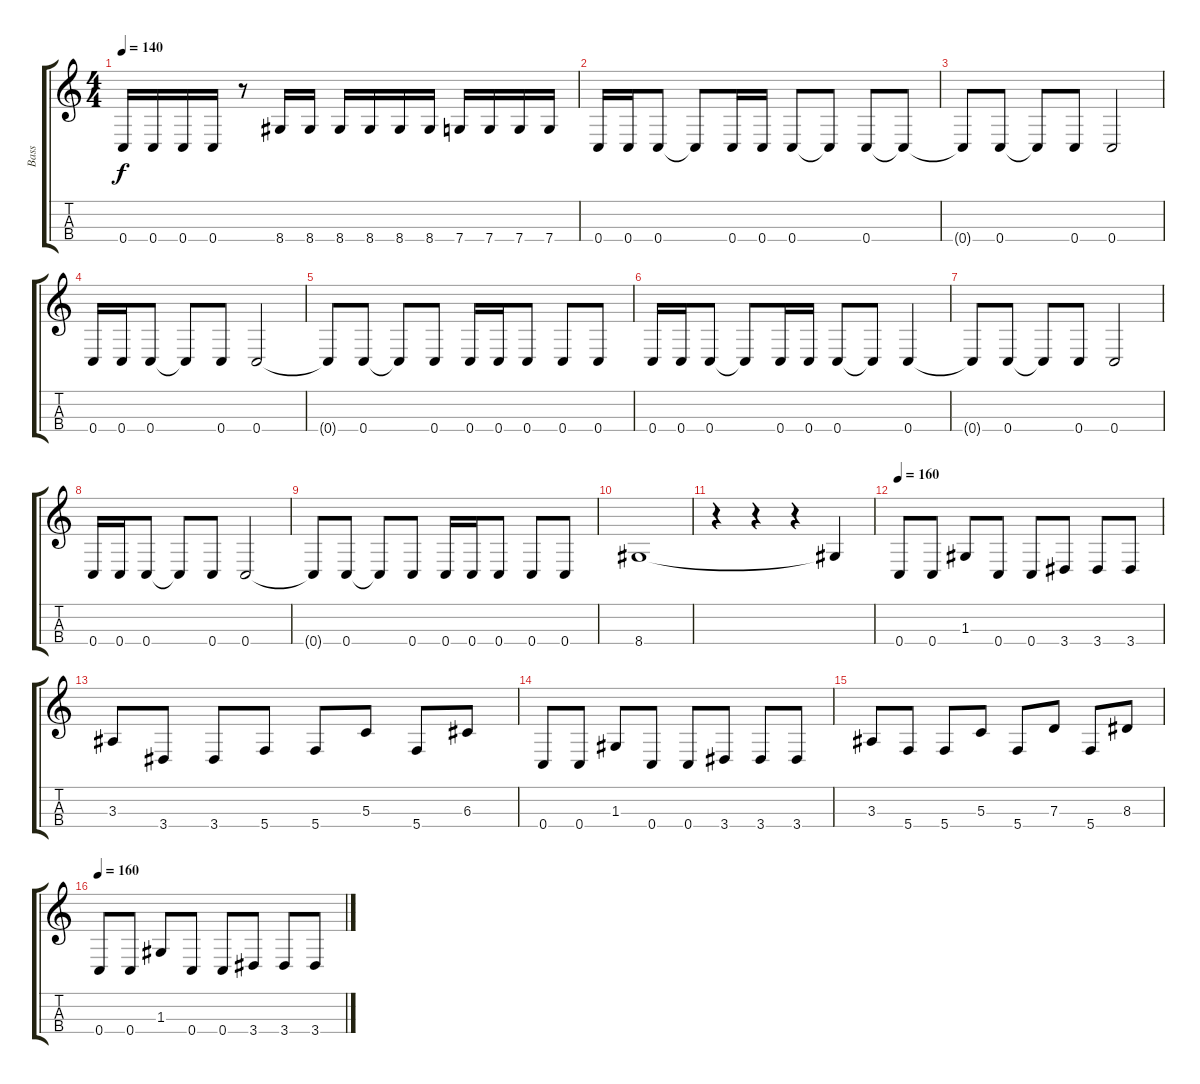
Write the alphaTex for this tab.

\track ("Bass" "Bass") {instrument electricbassfinger}
\staff {score tabs}
\tuning (F3 C3 G2 C2) {hide}
\ts (4 4)
\tempo 140
\clef g2
\ks c
0.4.16{dy f} 0.4.16 0.4.16 0.4.16 r.8 8.4.16 8.4.16 8.4.16 8.4.16 8.4.16 8.4.16 7.4.16 7.4.16 7.4.16 7.4.16 |
0.4.16 0.4.16 0.4.8 0.4{t}.8 0.4.16 0.4.16 0.4.8 0.4{t}.8 0.4.8 0.4{t}.8 |
0.4{t}.8 0.4.8 0.4{t}.8 0.4.8 0.4.2 |
0.4.16 0.4.16 0.4.8 0.4{t}.8 0.4.8 0.4.2 |
0.4{t}.8 0.4.8 0.4{t}.8 0.4.8 0.4.16 0.4.16 0.4.8 0.4.8 0.4.8 |
0.4.16 0.4.16 0.4.8 0.4{t}.8 0.4.16 0.4.16 0.4.8 0.4{t}.8 0.4.4 |
0.4{t}.8 0.4.8 0.4{t}.8 0.4.8 0.4.2 |
0.4.16 0.4.16 0.4.8 0.4{t}.8 0.4.8 0.4.2 |
0.4{t}.8 0.4.8 0.4{t}.8 0.4.8 0.4.16 0.4.16 0.4.8 0.4.8 0.4.8 |
8.4.1 |
r.4 r.4 r.4 8.4{t}.4 |
\tempo 160
0.4.8 0.4.8 1.3.8 0.4.8 0.4.8 3.4.8 3.4.8 3.4.8 |
3.3.8 3.4.8 3.4.8 5.4.8 5.4.8 5.3.8 5.4.8 6.3.8 |
0.4.8 0.4.8 1.3.8 0.4.8 0.4.8 3.4.8 3.4.8 3.4.8 |
3.3.8 5.4.8 5.4.8 5.3.8 5.4.8 7.3.8 5.4.8 8.3.8 |
\tempo 160
0.4.8 0.4.8 1.3.8 0.4.8 0.4.8 3.4.8 3.4.8 3.4.8
